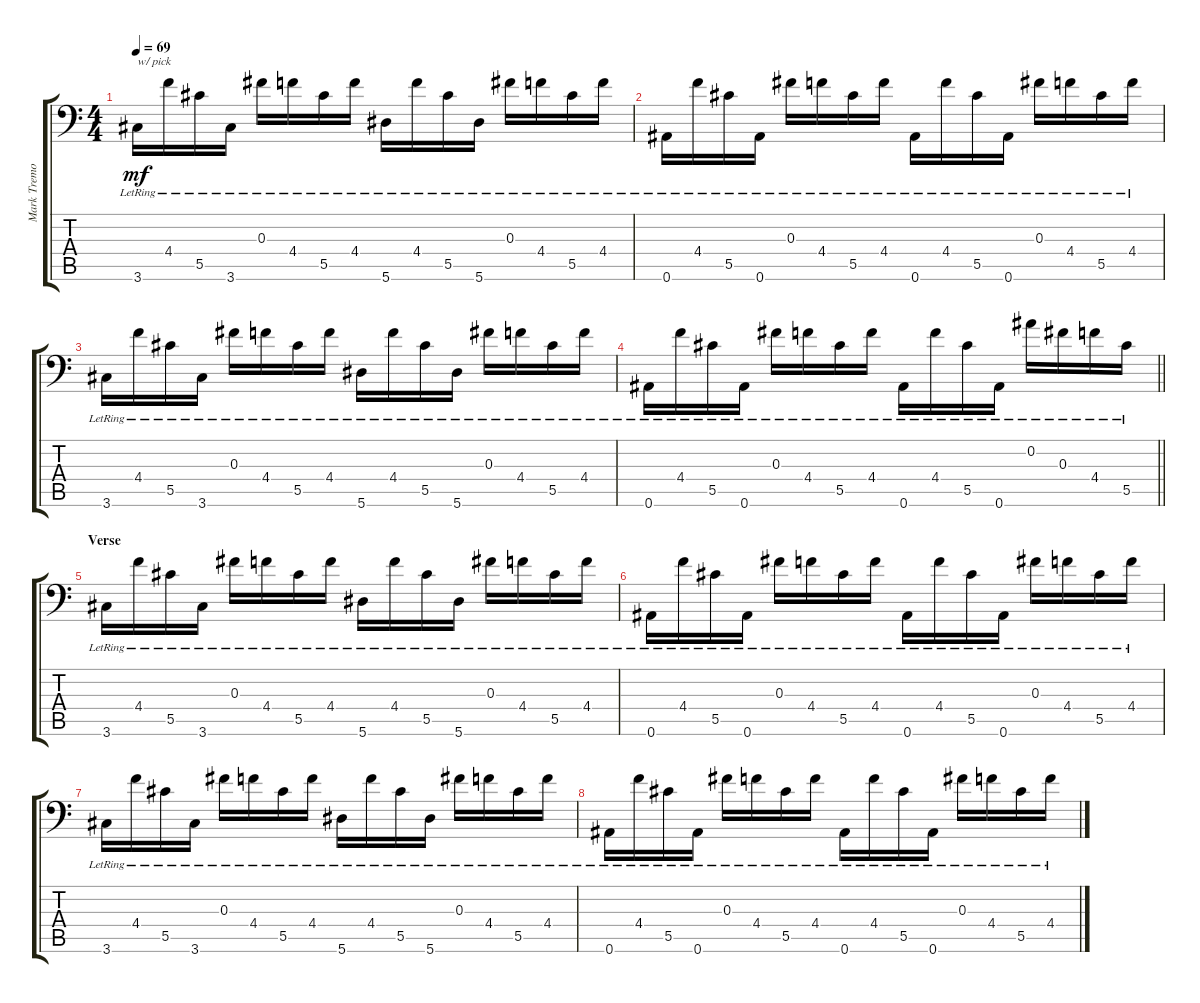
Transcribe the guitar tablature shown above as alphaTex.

\track ("Mark Tremonti" "Mark Tremo") {instrument electricguitarjazz}
\staff {score tabs}
\tuning (Eb4 Bb3 Gb3 Db3 Ab2 Bb1) {hide}
\ts (4 4)
\tempo 69
\clef f4
\ks c
3.6{lr}.16{txt "w/ pick" dy mf} 4.4{lr}.16 5.5{lr}.16 3.6{lr}.16 0.3{lr}.16 4.4{lr}.16 5.5{lr}.16 4.4{lr}.16 5.6{lr}.16 4.4{lr}.16 5.5{lr}.16 5.6{lr}.16 0.3{lr}.16 4.4{lr}.16 5.5{lr}.16 4.4{lr}.16 |
0.6{lr}.16 4.4{lr}.16 5.5{lr}.16 0.6{lr}.16 0.3{lr}.16 4.4{lr}.16 5.5{lr}.16 4.4{lr}.16 0.6{lr}.16 4.4{lr}.16 5.5{lr}.16 0.6{lr}.16 0.3{lr}.16 4.4{lr}.16 5.5{lr}.16 4.4{lr}.16 |
3.6{lr}.16 4.4{lr}.16 5.5{lr}.16 3.6{lr}.16 0.3{lr}.16 4.4{lr}.16 5.5{lr}.16 4.4{lr}.16 5.6{lr}.16 4.4{lr}.16 5.5{lr}.16 5.6{lr}.16 0.3{lr}.16 4.4{lr}.16 5.5{lr}.16 4.4{lr}.16 |
\barLineRight lightlight
0.6{lr}.16 4.4{lr}.16 5.5{lr}.16 0.6{lr}.16 0.3{lr}.16 4.4{lr}.16 5.5{lr}.16 4.4{lr}.16 0.6{lr}.16 4.4{lr}.16 5.5{lr}.16 0.6{lr}.16 0.2{lr}.16 0.3{lr}.16 4.4{lr}.16 5.5{lr}.16 |
\section ("" "Verse")
3.6{lr}.16 4.4{lr}.16 5.5{lr}.16 3.6{lr}.16 0.3{lr}.16 4.4{lr}.16 5.5{lr}.16 4.4{lr}.16 5.6{lr}.16 4.4{lr}.16 5.5{lr}.16 5.6{lr}.16 0.3{lr}.16 4.4{lr}.16 5.5{lr}.16 4.4{lr}.16 |
0.6{lr}.16 4.4{lr}.16 5.5{lr}.16 0.6{lr}.16 0.3{lr}.16 4.4{lr}.16 5.5{lr}.16 4.4{lr}.16 0.6{lr}.16 4.4{lr}.16 5.5{lr}.16 0.6{lr}.16 0.3{lr}.16 4.4{lr}.16 5.5{lr}.16 4.4{lr}.16 |
3.6{lr}.16 4.4{lr}.16 5.5{lr}.16 3.6{lr}.16 0.3{lr}.16 4.4{lr}.16 5.5{lr}.16 4.4{lr}.16 5.6{lr}.16 4.4{lr}.16 5.5{lr}.16 5.6{lr}.16 0.3{lr}.16 4.4{lr}.16 5.5{lr}.16 4.4{lr}.16 |
0.6{lr}.16 4.4{lr}.16 5.5{lr}.16 0.6{lr}.16 0.3{lr}.16 4.4{lr}.16 5.5{lr}.16 4.4{lr}.16 0.6{lr}.16 4.4{lr}.16 5.5{lr}.16 0.6{lr}.16 0.3{lr}.16 4.4{lr}.16 5.5{lr}.16 4.4{lr}.16
